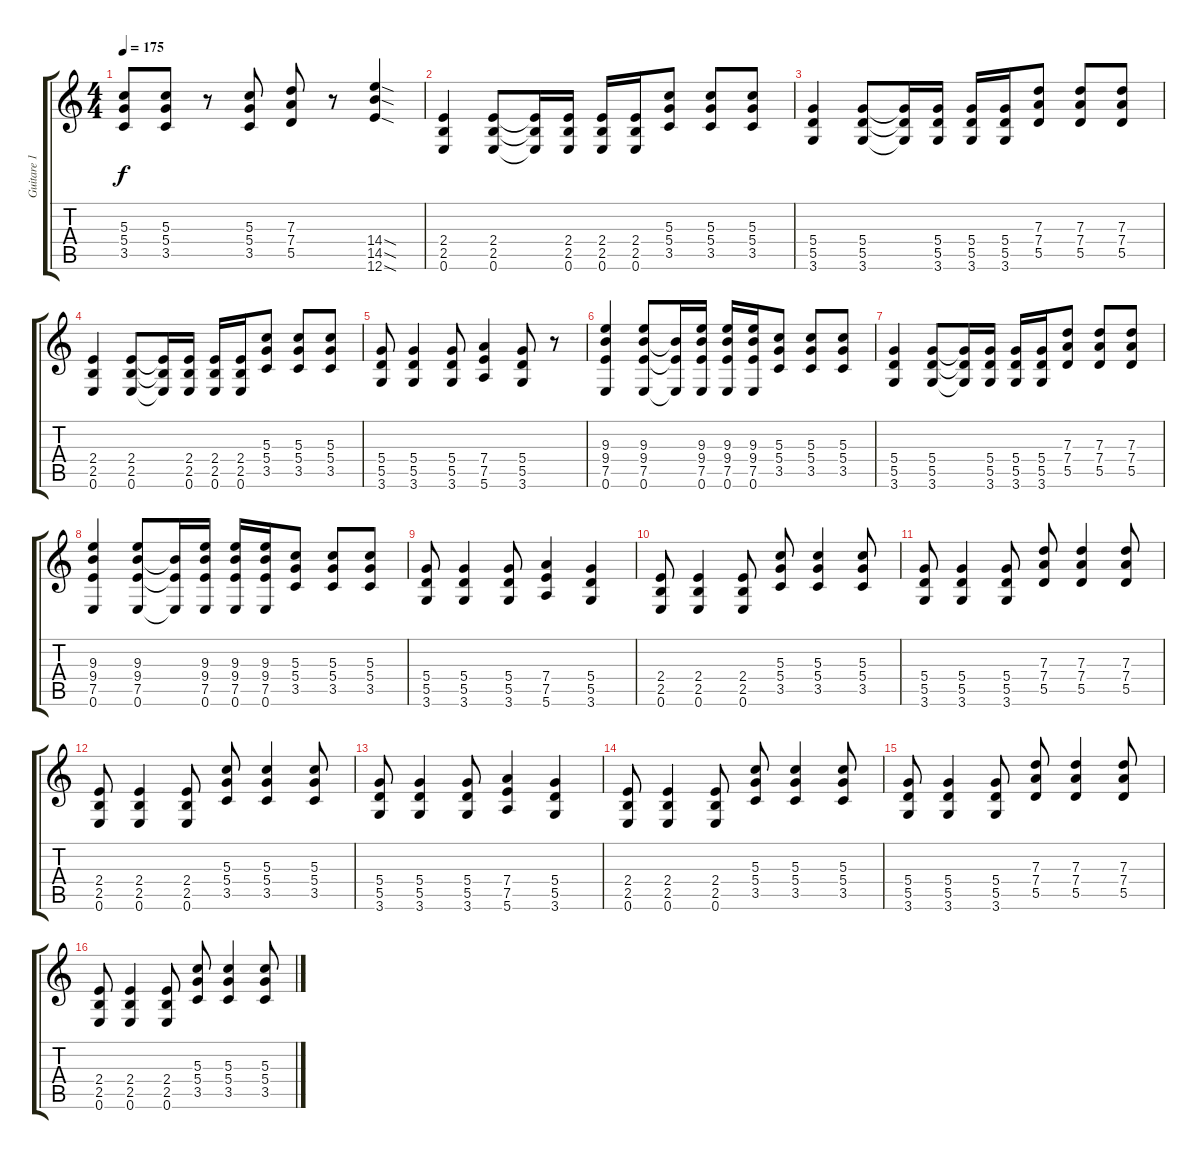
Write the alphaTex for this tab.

\track ("Guitare 1" "Guitare 1") {instrument distortionguitar}
\staff {score tabs}
\tuning (E4 B3 G3 D3 A2 E2) {hide}
\ts (4 4)
\tempo 175
\clef g2
\ks c
(5.3 5.4 3.5).8{dy f} (5.3 5.4 3.5).8 r.8 (5.3 5.4 3.5).8 (7.3 7.4 5.5).8 r.8 (14.4{sod} 14.5{sod} 12.6{sod}).4 |
(2.4 2.5 0.6).4 (2.4 2.5 0.6).8 (2.4{t} 2.5{t} 0.6{t}).16 (2.4 2.5 0.6).16 (2.4 2.5 0.6).16 (2.4 2.5 0.6).16 (5.3 5.4 3.5).8 (5.3 5.4 3.5).8 (5.3 5.4 3.5).8 |
(5.4 5.5 3.6).4 (5.4 5.5 3.6).8 (5.4{t} 5.5{t} 3.6{t}).16 (5.4 5.5 3.6).16 (5.4 5.5 3.6).16 (5.4 5.5 3.6).16 (7.3 7.4 5.5).8 (7.3 7.4 5.5).8 (7.3 7.4 5.5).8 |
(2.4 2.5 0.6).4 (2.4 2.5 0.6).8 (2.4{t} 2.5{t} 0.6{t}).16 (2.4 2.5 0.6).16 (2.4 2.5 0.6).16 (2.4 2.5 0.6).16 (5.3 5.4 3.5).8 (5.3 5.4 3.5).8 (5.3 5.4 3.5).8 |
(5.4 5.5 3.6).8 (5.4 5.5 3.6).4 (5.4 5.5 3.6).8 (7.4 7.5 5.6).4 (5.4 5.5 3.6).8 r.8 |
(9.3 9.4 7.5 0.6).4 (9.3 9.4 7.5 0.6).8 (9.4{t} 7.5{t} 0.6{t}).16 (9.3 9.4 7.5 0.6).16 (9.3 9.4 7.5 0.6).16 (9.3 9.4 7.5 0.6).16 (5.3 5.4 3.5).8 (5.3 5.4 3.5).8 (5.3 5.4 3.5).8 |
(5.4 5.5 3.6).4 (5.4 5.5 3.6).8 (5.4{t} 5.5{t} 3.6{t}).16 (5.4 5.5 3.6).16 (5.4 5.5 3.6).16 (5.4 5.5 3.6).16 (7.3 7.4 5.5).8 (7.3 7.4 5.5).8 (7.3 7.4 5.5).8 |
(9.3 9.4 7.5 0.6).4 (9.3 9.4 7.5 0.6).8 (9.4{t} 7.5{t} 0.6{t}).16 (9.3 9.4 7.5 0.6).16 (9.3 9.4 7.5 0.6).16 (9.3 9.4 7.5 0.6).16 (5.3 5.4 3.5).8 (5.3 5.4 3.5).8 (5.3 5.4 3.5).8 |
(5.4 5.5 3.6).8 (5.4 5.5 3.6).4 (5.4 5.5 3.6).8 (7.4 7.5 5.6).4 (5.4 5.5 3.6).4 |
(2.4 2.5 0.6).8 (2.4 2.5 0.6).4 (2.4 2.5 0.6).8 (5.3 5.4 3.5).8 (5.3 5.4 3.5).4 (5.3 5.4 3.5).8 |
(5.4 5.5 3.6).8 (5.4 5.5 3.6).4 (5.4 5.5 3.6).8 (7.3 7.4 5.5).8 (7.3 7.4 5.5).4 (7.3 7.4 5.5).8 |
(2.4 2.5 0.6).8 (2.4 2.5 0.6).4 (2.4 2.5 0.6).8 (5.3 5.4 3.5).8 (5.3 5.4 3.5).4 (5.3 5.4 3.5).8 |
(5.4 5.5 3.6).8 (5.4 5.5 3.6).4 (5.4 5.5 3.6).8 (7.4 7.5 5.6).4 (5.4 5.5 3.6).4 |
(2.4 2.5 0.6).8 (2.4 2.5 0.6).4 (2.4 2.5 0.6).8 (5.3 5.4 3.5).8 (5.3 5.4 3.5).4 (5.3 5.4 3.5).8 |
(5.4 5.5 3.6).8 (5.4 5.5 3.6).4 (5.4 5.5 3.6).8 (7.3 7.4 5.5).8 (7.3 7.4 5.5).4 (7.3 7.4 5.5).8 |
(2.4 2.5 0.6).8 (2.4 2.5 0.6).4 (2.4 2.5 0.6).8 (5.3 5.4 3.5).8 (5.3 5.4 3.5).4 (5.3 5.4 3.5).8
